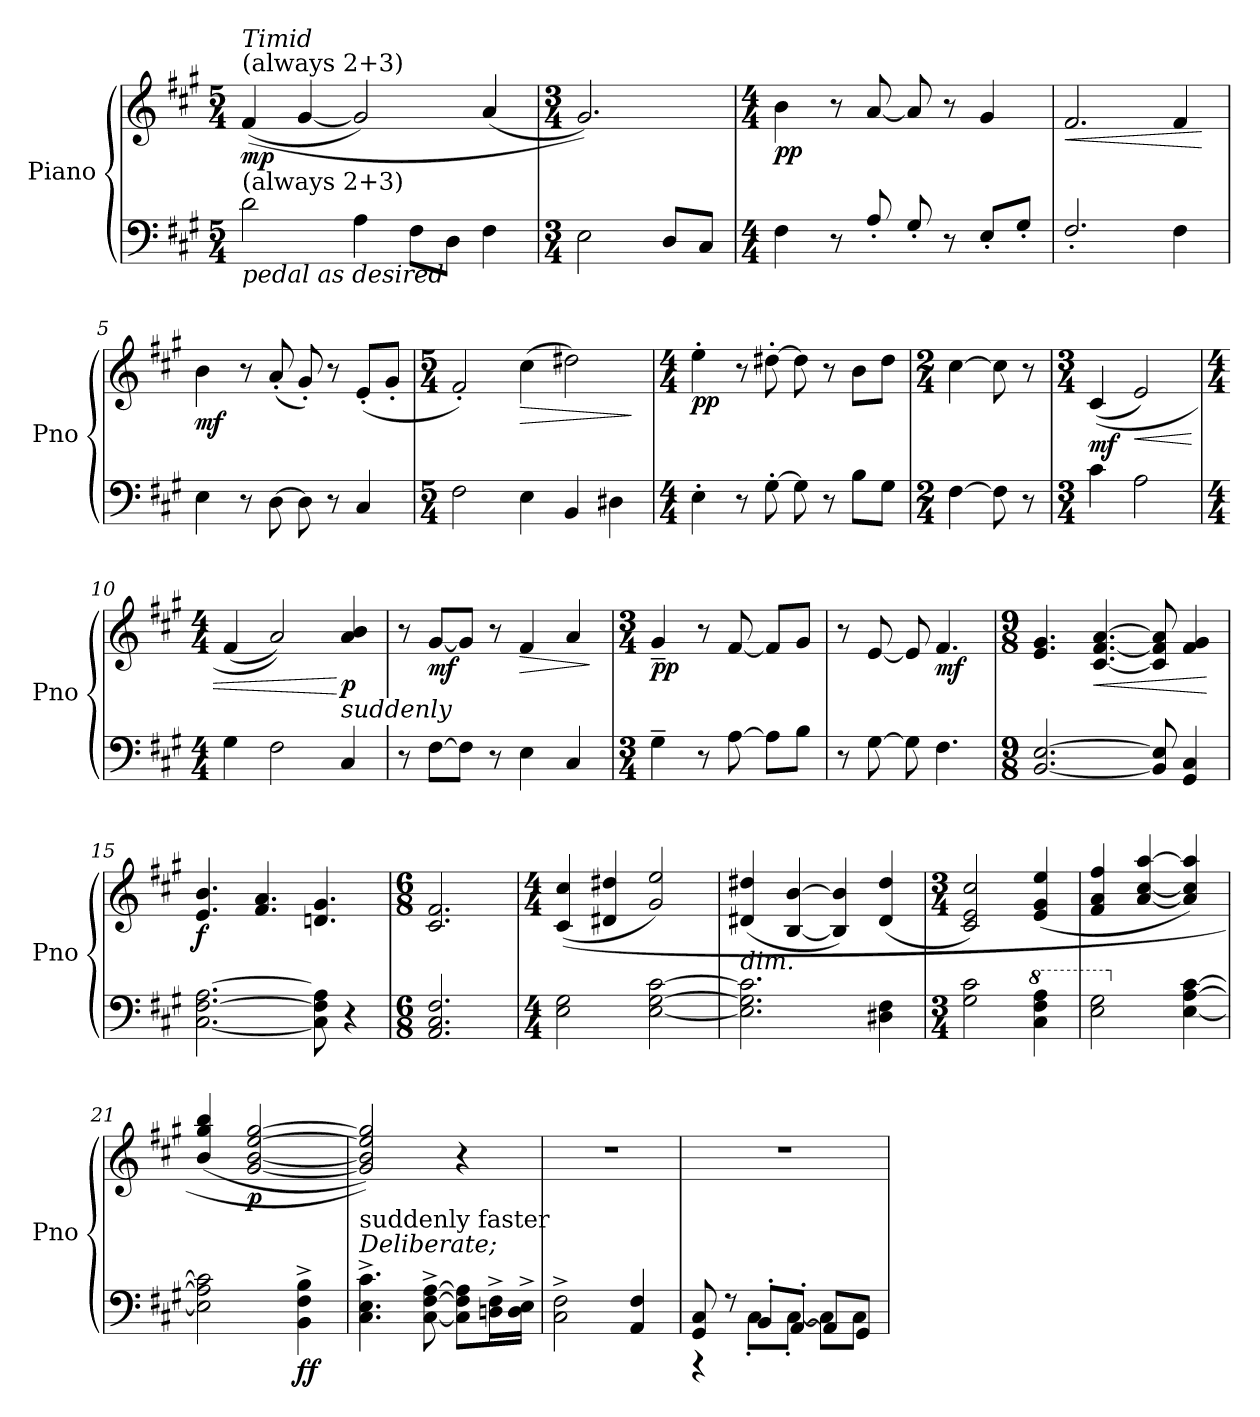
**kern	**kern	**dynam
*part1	*part1	*part1
*staff2	*staff1	*staff1/2
*I"Piano	*	*
*I'Pno	*	*
*clefF4	*clefG2	*
*k[f#c#g#]	*k[f#c#g#]	*
*M5/4	*M5/4	*
*MM112	*MM112	*
=1	=1	=1
!	!LO:TX:a:t=(always 2+3)	!
!	!LO:TX:a:i:t=Timid	!
!LO:TX:b:i:t=pedal as desired	!	!
!LO:TX:a:t=(always 2+3)	!	!
!	!	!LO:DY:b
2d\	(<(<4f#/	mp
.	[4g#/	.
4A\	2g#/])	.
8F#\L	.	.
8D\J	.	.
4F#\	(<4a/	.
=2	=2	=2
*M3/4	*M3/4	*
2E\	2.g#/))	.
8D/L	.	.
8C#/J	.	.
=3	=3	=3
*M4/4	*M4/4	*
!	!	!LO:DY:b
4F#\	4b\	pp
8r	8r	.
8A'/	[8a/	.
8G#'/	8a/]	.
8r	8r	.
8E'/L	4g#/	.
8G#'/J	.	.
=4	=4	=4
!	!	!LO:HP:b
2.F#'/	2.f#/	<
4F#\	4f#/	.
.	.	[
!!LO:LB:g=z
=5	=5	=5
!	!	!LO:DY:b
4E\	4b\	mf
8r	8r	.
[8D\	(<8a'/	.
8D\]	8g#'/)	.
8r	8r	.
4C#/	(<8e'/L	.
.	8g#'/J	.
=6	=6	=6
*M5/4	*M5/4	*
2F#\	2f#'/)	.
!	!	!LO:HP:b
4E\	(>4cc#\	>
4BB/	2dd#X\)	.
4D#X\	.	.
.	.	]
=7	=7	=7
*M4/4	*M4/4	*
!	!	!LO:DY:b
4E'\	4ee'\	pp
8r	8r	.
[8G#'\	[8dd#X'\	.
8G#\]	8dd#\]	.
8r	8r	.
8B\L	8b\L	.
8G#\J	8dd#\J	.
=8	=8	=8
*M2/4	*M2/4	*
[4F#\	[4cc#\	.
8F#\]	8cc#\]	.
8r	8r	.
!!LO:LB:g=z
=9	=9	=9
*M3/4	*M3/4	*
!	!	!LO:DY:b
4c#\	(<(>4c#/	mf
!	!	!LO:HP:b
2A\	2e/)	<
=10	=10	=10
*M4/4	*M4/4	*
4G#\	(<4f#/	.
2F#\	2a/))	.
!	!LO:TX:b:i:t=suddenly	!
!	!	!LO:DY:n=1:b
4C#/	4a/ 4b/	[ p
=11	=11	=11
8r	8r	.
!	!	!LO:DY:b
[8F#\L	[8g#/L	mf
8F#\J]	8g#/J]	.
8r	8r	.
!	!	!LO:HP:b
4E\	4f#/	>
4C#/	4a/	.
.	.	]
=12	=12	=12
*M3/4	*M3/4	*
!	!	!LO:DY:b
4G#~\	4g#~/	pp
8r	8r	.
[8A\	[8f#/	.
8A\L]	8f#/L]	.
8B\J	8g#/J	.
!!LO:LB:g=z
=13	=13	=13
8r	8r	.
[8G#\	[8e/	.
8G#\]	8e/]	.
!	!	!LO:DY:b
4.F#\	4.f#/	mf
=14	=14	=14
*M9/8	*M9/8	*
*	*MM112	*
[2.BB/ [2.E/	4.e/ 4.g#/	.
!	!	!LO:HP:b
.	[4.c#/ [4.f#/ [4.a/	<
8BB/] 8E/]	8c#/] 8f#/] 8a/]	.
4GG#/ 4C#/	4f#/ 4g#/	.
.	.	[
=15	=15	=15
!	!	!LO:DY:b
[2.C#\ [2.F#\ [2.A\	4.e/ 4.b/	f
.	4.f#/ 4.a/	.
8C#\] 8F#\] 8A\]	4.dni/ 4.g#/	.
4r	.	.
=16	=16	=16
*M6/8	*M6/8	*
2.AA/ 2.C#/ 2.F#/	2.c#/ 2.f#/	.
!!LO:LB:g=z
=17	=17	=17
*M4/4	*M4/4	*
2E\ 2G#\	(<(>4c#/ 4cc#/	.
.	4d#X/ 4dd#X/	.
[2E\ [2G#\ [2c#\	2g#/ 2ee/)	.
=18	=18	=18
!	!LO:TX:b:i:t=dim.	!
2.E\] 2.G#\] 2.c#\]	(<4d#X/ 4dd#X/	.
.	[4B/ [4b/	.
.	4B/] 4b/])	.
4D#X\ 4F#\	(<4d#/ 4dd#/	.
=19	=19	=19
*M3/4	*M3/4	*
2G#\ 2c#\	2c#/ 2e/ 2cc#/)	.
*8va	*	*
4c#\ 4f#\ 4a\	(<4e/ 4g#/ 4ee/	.
=20	=20	=20
2e\ 2g#\	4f#/ 4a/ 4ff#/	.
.	[4a/ [4cc#/ [4aa/	.
*X8va	*	*
[4E\ [4A\ [4c#\	4a/] 4cc#/] 4aa/])	.
=21	=21	=21
2E\] 2A\] 2c#\]	(<4b/ 4gg#/ 4bb/	.
!	!	!LO:DY:b
.	[2g#/ [2b/ [2ee/ [2gg#/	p
!	!	!LO:DY:b=2
4BB\^ 4F#\^ 4B\^	.	ff
=22	=22	=22
*	*MM120	*
!LO:TX:a:i:t=Deliberate;	!	!
!LO:TX:a:t=suddenly faster	!	!
4.C#\^ 4.E\^ 4.c#\^	2g#/] 2b/] 2ee/] 2gg#/]))	.
[8C#\^ [8F#\^ [8A\^	.	.
8C#\] 8F#\] 8A\]L	4r	.
16Dni\^ 16F#\^L	.	.
16D\^ 16E\^JJ	.	.
=23	=23	=23
2C#\^ 2F#\^	2.r	.
4AA/ 4F#/	.	.
!!LO:PB:g=z
=24	=24	=24
*^	*	*
8GG#/ 8C#/	4r	2.r	.
8r	.	.	.
8BB'/L	8C#'\L	.	.
[8AA'/J	[8C#'\J	.	.
8AA/L]	8C#\L]	.	.
8GG#/J	8C#\J	.	.
*v	*v	*	*
=	=	=
*-	*-	*-
